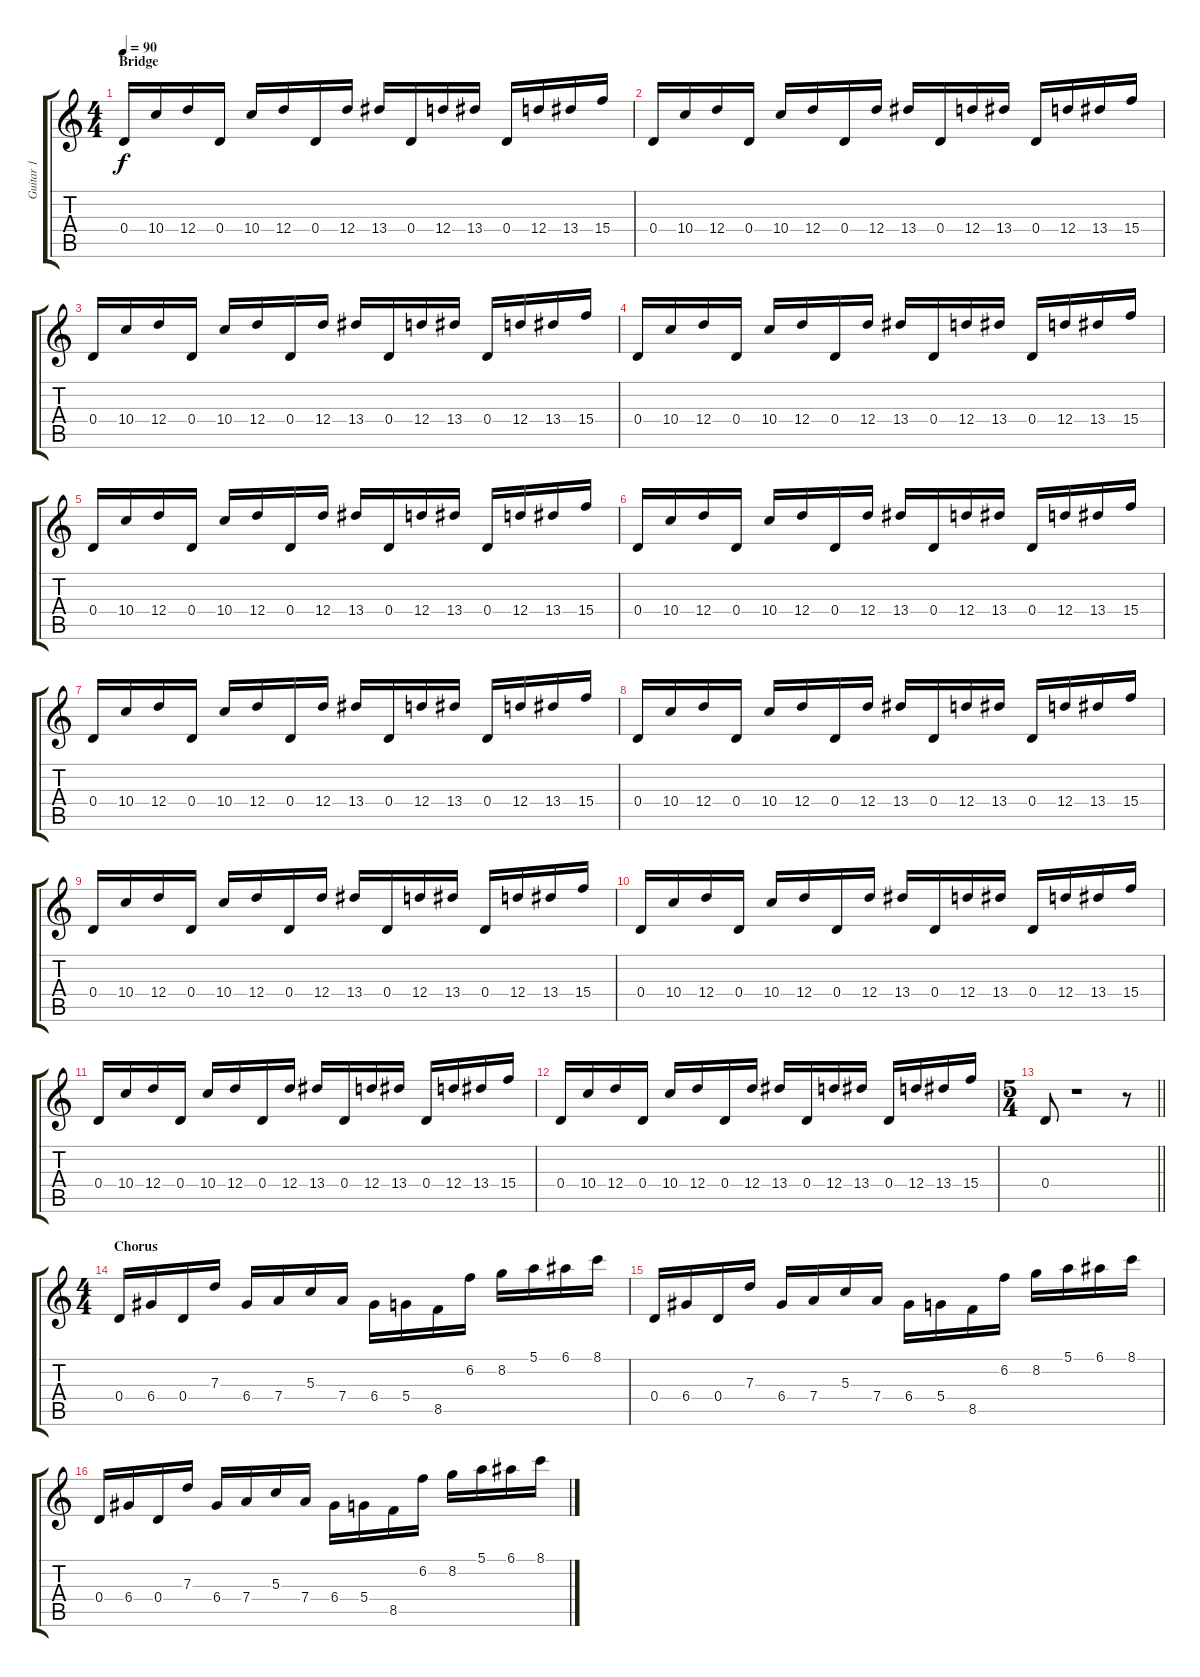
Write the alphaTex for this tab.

\track ("Guitar 1" "Guitar 1") {instrument distortionguitar}
\staff {score tabs}
\tuning (E4 B3 G3 D3 A2 E2) {hide}
\ts (4 4)
\section ("" "Bridge")
\tempo 90
\clef g2
\ks c
0.4.16{dy f volume 7} 10.4.16 12.4.16 0.4.16 10.4.16 12.4.16 0.4.16 12.4.16 13.4.16 0.4.16 12.4.16 13.4.16 0.4.16 12.4.16 13.4.16 15.4.16 |
0.4.16 10.4.16 12.4.16 0.4.16 10.4.16 12.4.16 0.4.16 12.4.16 13.4.16 0.4.16 12.4.16 13.4.16 0.4.16 12.4.16 13.4.16 15.4.16 |
0.4.16 10.4.16 12.4.16 0.4.16 10.4.16 12.4.16 0.4.16 12.4.16 13.4.16 0.4.16 12.4.16 13.4.16 0.4.16 12.4.16 13.4.16 15.4.16 |
0.4.16 10.4.16 12.4.16 0.4.16 10.4.16 12.4.16 0.4.16 12.4.16 13.4.16 0.4.16 12.4.16 13.4.16 0.4.16 12.4.16 13.4.16 15.4.16 |
0.4.16 10.4.16 12.4.16 0.4.16 10.4.16 12.4.16 0.4.16 12.4.16 13.4.16 0.4.16 12.4.16 13.4.16 0.4.16 12.4.16 13.4.16 15.4.16 |
0.4.16 10.4.16 12.4.16 0.4.16 10.4.16 12.4.16 0.4.16 12.4.16 13.4.16 0.4.16 12.4.16 13.4.16 0.4.16 12.4.16 13.4.16 15.4.16 |
0.4.16 10.4.16 12.4.16 0.4.16 10.4.16 12.4.16 0.4.16 12.4.16 13.4.16 0.4.16 12.4.16 13.4.16 0.4.16 12.4.16 13.4.16 15.4.16 |
0.4.16 10.4.16 12.4.16 0.4.16 10.4.16 12.4.16 0.4.16 12.4.16 13.4.16 0.4.16 12.4.16 13.4.16 0.4.16 12.4.16 13.4.16 15.4.16 |
0.4.16 10.4.16 12.4.16 0.4.16 10.4.16 12.4.16 0.4.16 12.4.16 13.4.16 0.4.16 12.4.16 13.4.16 0.4.16 12.4.16 13.4.16 15.4.16 |
0.4.16 10.4.16 12.4.16 0.4.16 10.4.16 12.4.16 0.4.16 12.4.16 13.4.16 0.4.16 12.4.16 13.4.16 0.4.16 12.4.16 13.4.16 15.4.16 |
0.4.16 10.4.16 12.4.16 0.4.16 10.4.16 12.4.16 0.4.16 12.4.16 13.4.16 0.4.16 12.4.16 13.4.16 0.4.16 12.4.16 13.4.16 15.4.16 |
0.4.16 10.4.16 12.4.16 0.4.16 10.4.16 12.4.16 0.4.16 12.4.16 13.4.16 0.4.16 12.4.16 13.4.16 0.4.16 12.4.16 13.4.16 15.4.16 |
\ts (5 4)
\barLineRight lightlight
0.4.8 r.1 r.8 |
\ts (4 4)
\section ("" "Chorus")
0.4.16{volume 13} 6.4.16 0.4.16 7.3.16 6.4.16 7.4.16 5.3.16 7.4.16 6.4.16 5.4.16 8.5.16 6.2.16 8.2.16 5.1.16 6.1.16 8.1.16 |
0.4.16 6.4.16 0.4.16 7.3.16 6.4.16 7.4.16 5.3.16 7.4.16 6.4.16 5.4.16 8.5.16 6.2.16 8.2.16 5.1.16 6.1.16 8.1.16 |
0.4.16 6.4.16 0.4.16 7.3.16 6.4.16 7.4.16 5.3.16 7.4.16 6.4.16 5.4.16 8.5.16 6.2.16 8.2.16 5.1.16 6.1.16 8.1.16
